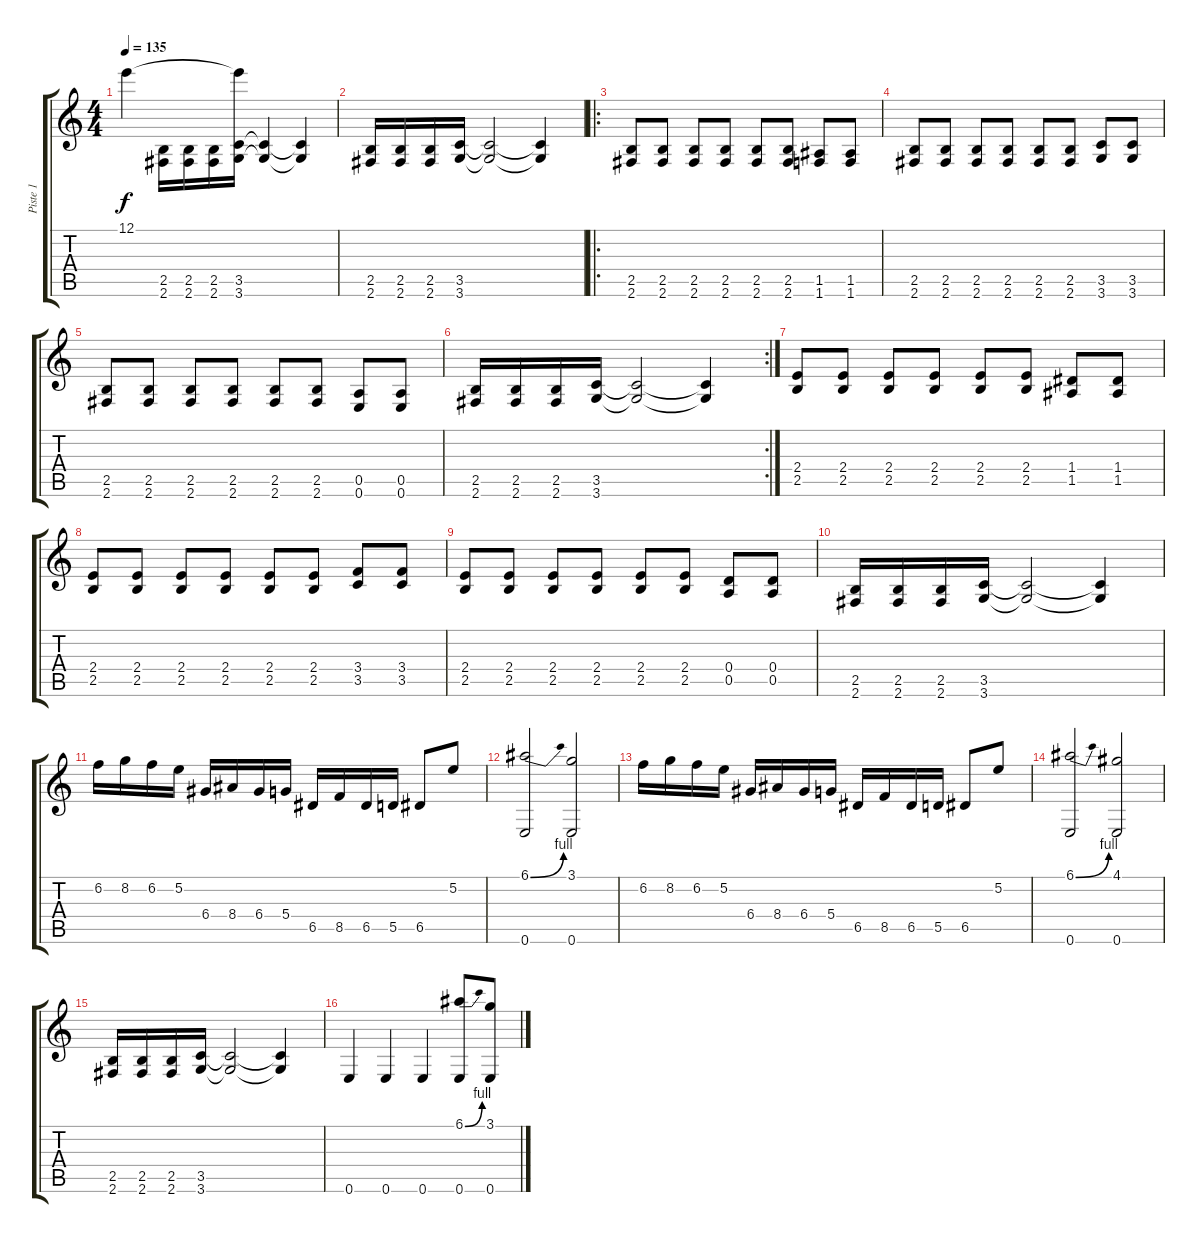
\track ("Piste 1" "Piste 1") {instrument distortionguitar}
\staff {score tabs}
\tuning (E4 B3 G3 D3 A2 E2) {hide}
\ts (4 4)
\tempo 135
\clef g2
\ks c
12.1{t}.4{dy f} (2.5 2.6).16 (2.5 2.6).16 (2.5 2.6).16 (12.1{t} 3.5 3.6).16 (3.5{t} 3.6{t}).4 (3.5{t} 3.6{t}).4 |
(2.5 2.6).16 (2.5 2.6).16 (2.5 2.6).16 (3.5 3.6).16 (3.5{t} 3.6{t}).2 (3.5{t} 3.6{t}).4 |
\ro
(2.5 2.6).8 (2.5 2.6).8 (2.5 2.6).8 (2.5 2.6).8 (2.5 2.6).8 (2.5 2.6).8 (1.5 1.6).8 (1.5 1.6).8 |
(2.5 2.6).8 (2.5 2.6).8 (2.5 2.6).8 (2.5 2.6).8 (2.5 2.6).8 (2.5 2.6).8 (3.5 3.6).8 (3.5 3.6).8 |
(2.5 2.6).8 (2.5 2.6).8 (2.5 2.6).8 (2.5 2.6).8 (2.5 2.6).8 (2.5 2.6).8 (0.5 0.6).8 (0.5 0.6).8 |
\rc 2
(2.5 2.6).16 (2.5 2.6).16 (2.5 2.6).16 (3.5 3.6).16 (3.5{t} 3.6{t}).2 (3.5{t} 3.6{t}).4 |
(2.4 2.5).8 (2.4 2.5).8 (2.4 2.5).8 (2.4 2.5).8 (2.4 2.5).8 (2.4 2.5).8 (1.4 1.5).8 (1.4 1.5).8 |
(2.4 2.5).8 (2.4 2.5).8 (2.4 2.5).8 (2.4 2.5).8 (2.4 2.5).8 (2.4 2.5).8 (3.4 3.5).8 (3.4 3.5).8 |
(2.4 2.5).8 (2.4 2.5).8 (2.4 2.5).8 (2.4 2.5).8 (2.4 2.5).8 (2.4 2.5).8 (0.4 0.5).8 (0.4 0.5).8 |
(2.5 2.6).16 (2.5 2.6).16 (2.5 2.6).16 (3.5 3.6).16 (3.5{t} 3.6{t}).2 (3.5{t} 3.6{t}).4 |
6.2.16 8.2.16 6.2.16 5.2.16 6.4.16 8.4.16 6.4.16 5.4.16 6.5.16 8.5.16 6.5.16 5.5.16 6.5.8 5.2.8 |
(6.1{be (bend 0 0 60 4)} 0.6).2 (3.1 0.6).2 |
6.2.16 8.2.16 6.2.16 5.2.16 6.4.16 8.4.16 6.4.16 5.4.16 6.5.16 8.5.16 6.5.16 5.5.16 6.5.8 5.2.8 |
(6.1{be (bend 0 0 60 4)} 0.6).2 (4.1 0.6).2 |
(2.5 2.6).16 (2.5 2.6).16 (2.5 2.6).16 (3.5 3.6).16 (3.5{t} 3.6{t}).2 (3.5{t} 3.6{t}).4 |
0.6.4 0.6.4 0.6.4 (6.1{be (bend 0 0 60 4)} 0.6).8 (3.1 0.6).8
